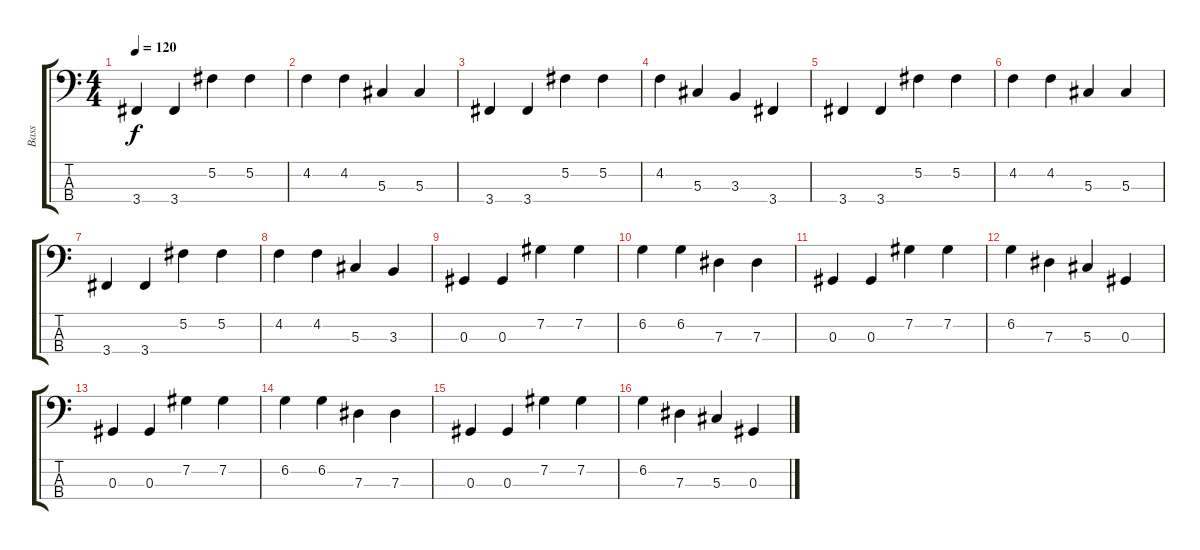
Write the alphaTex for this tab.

\track ("Bass" "Bass") {instrument electricbasspick}
\staff {score tabs}
\tuning (Gb2 Db2 Ab1 Eb1) {hide}
\ts (4 4)
\tempo 120
\clef f4
\ks c
3.4.4{dy f} 3.4.4 5.2.4 5.2.4 |
4.2.4 4.2.4 5.3.4 5.3.4 |
3.4.4 3.4.4 5.2.4 5.2.4 |
4.2.4 5.3.4 3.3.4 3.4.4 |
3.4.4 3.4.4 5.2.4 5.2.4 |
4.2.4 4.2.4 5.3.4 5.3.4 |
3.4.4 3.4.4 5.2.4 5.2.4 |
4.2.4 4.2.4 5.3.4 3.3.4 |
0.3.4 0.3.4 7.2.4 7.2.4 |
6.2.4 6.2.4 7.3.4 7.3.4 |
0.3.4 0.3.4 7.2.4 7.2.4 |
6.2.4 7.3.4 5.3.4 0.3.4 |
0.3.4 0.3.4 7.2.4 7.2.4 |
6.2.4 6.2.4 7.3.4 7.3.4 |
0.3.4 0.3.4 7.2.4 7.2.4 |
6.2.4 7.3.4 5.3.4 0.3.4
